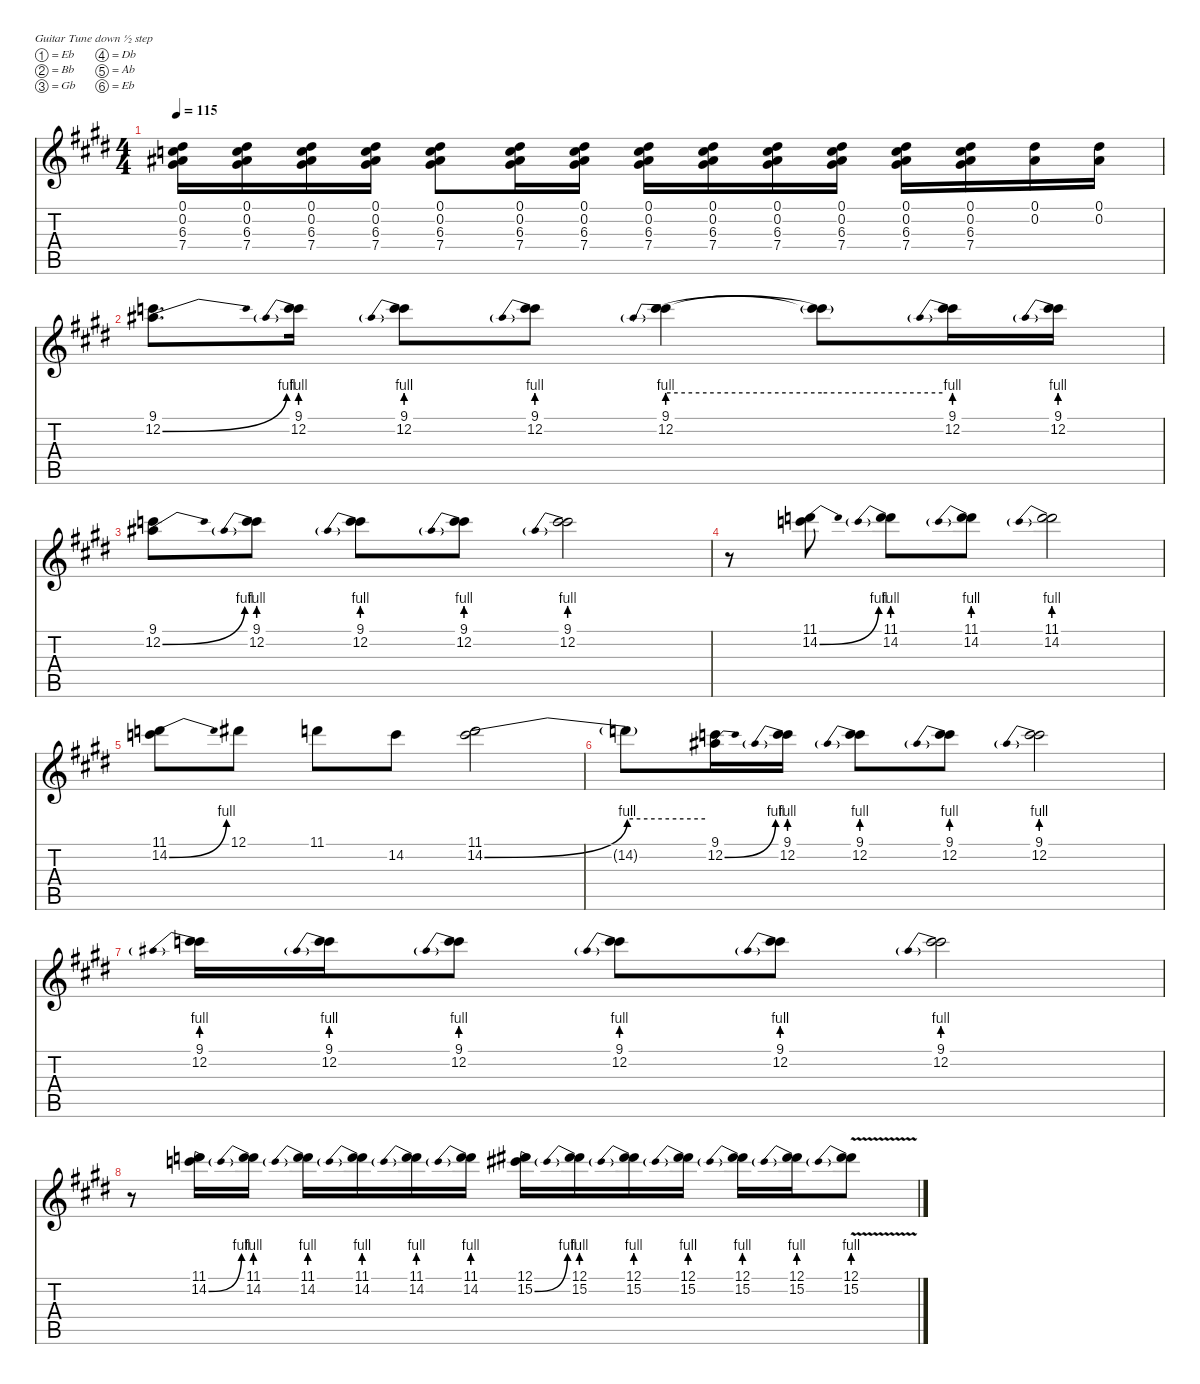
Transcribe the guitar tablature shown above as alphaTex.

\defaultSystemsLayout 4
\hideDynamics
\bracketExtendMode nobrackets
\singleTrackTrackNamePolicy hidden
\multiTrackTrackNamePolicy hidden
\otherSystemsTrackNameOrientation horizontal
\track ("Guitar 1" "od.guit.") {defaultSystemsLayout 4 instrument overdrivenguitar}
\staff {score tabs}
\tuning (Eb4 Bb3 Gb3 Db3 Ab2 Eb2)
\ts (4 4)
\tempo 115
\clef g2
\ks c#minor
(0.1{acc #} 0.2{acc #} 6.3{acc forcenatural} 7.4{acc #}).16{dy f beam Down} (0.1{acc #} 0.2{acc #} 6.3{acc forcenatural} 7.4{acc #}).16{beam Down} (0.1{acc #} 0.2{acc #} 6.3{acc forcenatural} 7.4{acc #}).16{beam Down} (0.1{acc #} 0.2{acc #} 6.3{acc forcenatural} 7.4{acc #}).16{beam Down} (0.1{acc #} 0.2{acc #} 6.3{acc forcenatural} 7.4{acc #}).8{beam Down} (0.1{acc #} 0.2{acc #} 6.3{acc forcenatural} 7.4{acc #}).16{beam Down} (0.1{acc #} 0.2{acc #} 6.3{acc forcenatural} 7.4{acc #}).16{beam Down} (0.1{acc #} 0.2{acc #} 6.3{acc forcenatural} 7.4{acc #}).16{beam Down} (0.1{acc #} 0.2{acc #} 6.3{acc forcenatural} 7.4{acc #}).16{beam Down} (0.1{acc #} 0.2{acc #} 6.3{acc forcenatural} 7.4{acc #}).16{beam Down} (0.1{acc #} 0.2{acc #} 6.3{acc forcenatural} 7.4{acc #}).16{beam Down} (0.1{acc #} 0.2{acc #} 6.3{acc forcenatural} 7.4{acc #}).16{beam Down} (0.1{acc #} 0.2{acc #} 6.3{acc forcenatural} 7.4{acc #}).16{beam Down} (0.1{acc #} 0.2{acc #}).16{beam Down} (0.1{acc #} 0.2{acc #}).16{beam Down} |
(9.1{acc forcenatural} 12.2{be (bend 0 0 30 4) acc #}).8{d instrument overdrivenguitar beam Down} (9.1{acc forcenatural} 12.2{be (prebend 0 4 60 4)}).16{beam Down} (9.1{acc forcenatural} 12.2{be (prebend 0 4 60 4)}).8{beam Down} (9.1{acc forcenatural} 12.2{be (prebend 0 4 60 4)}).8{beam Down} (9.1{acc forcenatural} 12.2{be (prebend 0 4 60 4)}).4{beam Down} (9.1{t acc forcenatural} 12.2{be (hold 0 4 60 4) t}).8{beam Down} (9.1{acc forcenatural} 12.2{be (prebend 0 4 60 4)}).16{beam Down} (9.1{acc forcenatural} 12.2{be (prebend 0 4 60 4)}).16{beam Down} |
(9.1{acc forcenatural} 12.2{be (bend 0 0 30 4) acc #}).8{beam Down} (9.1{acc forcenatural} 12.2{be (prebend 0 4 60 4)}).8{beam Down} (9.1{acc forcenatural} 12.2{be (prebend 0 4 60 4)}).8{beam Down} (9.1{acc forcenatural} 12.2{be (prebend 0 4 60 4)}).8{beam Down} (9.1{acc forcenatural} 12.2{be (prebend 0 4 60 4)}).2{beam Down} |
r.8{beam Down} (11.1{acc forcenatural} 14.2{be (bend 0 0 30 4) acc forcenatural}).8{beam Down} (11.1{acc forcenatural} 14.2{be (prebend 0 4 60 4)}).8{beam Down} (11.1{acc forcenatural} 14.2{be (prebend 0 4 60 4)}).8{beam Down} (11.1{acc forcenatural} 14.2{be (prebend 0 4 60 4)}).2{beam Down} |
(11.1{acc forcenatural} 14.2{be (bend 0 0 30 4) acc forcenatural}).8{beam Down} 12.1{acc #}.8{beam Down} 11.1{acc forcenatural}.8{beam Down} 14.2{acc forcenatural}.8{beam Down} (11.1{acc forcenatural} 14.2{be (bend 0 0 60 4) acc forcenatural}).2{beam Down} |
14.2{be (hold 0 4 60 4) t}.8{beam Down} (9.1{acc forcenatural} 12.2{be (bend 0 0 30 4) acc #}).16{beam Down} (9.1{acc forcenatural} 12.2{be (prebend 0 4 60 4)}).16{beam Down} (9.1{acc forcenatural} 12.2{be (prebend 0 4 60 4)}).8{beam Down} (9.1{acc forcenatural} 12.2{be (prebend 0 4 60 4)}).8{beam Down} (9.1{acc forcenatural} 12.2{be (prebend 0 4 60 4)}).2{beam Down} |
(9.1{acc forcenatural} 12.2{be (prebend 0 4 60 4)}).16{beam Down} (9.1{acc forcenatural} 12.2{be (prebend 0 4 60 4)}).16{beam Down} (9.1{acc forcenatural} 12.2{be (prebend 0 4 60 4)}).8{beam Down} (9.1{acc forcenatural} 12.2{be (prebend 0 4 60 4)}).8{beam Down} (9.1{acc forcenatural} 12.2{be (prebend 0 4 60 4)}).8{beam Down} (9.1{acc forcenatural} 12.2{be (prebend 0 4 60 4)}).2{beam Down} |
r.8{beam Down} (11.1{acc forcenatural} 14.2{be (bend 0 0 30 4) acc forcenatural}).16{beam Down} (11.1{acc forcenatural} 14.2{be (prebend 0 4 60 4)}).16{beam Down} (11.1{acc forcenatural} 14.2{be (prebend 0 4 60 4)}).16{beam Down} (11.1{acc forcenatural} 14.2{be (prebend 0 4 60 4)}).16{beam Down} (11.1{acc forcenatural} 14.2{be (prebend 0 4 60 4)}).16{beam Down} (11.1{acc forcenatural} 14.2{be (prebend 0 4 60 4)}).16{beam Down} (12.1{acc #} 15.2{be (bend 0 0 30 4) acc #}).16{beam Down} (12.1{acc #} 15.2{be (prebend 0 4 60 4)}).16{beam Down} (12.1{acc #} 15.2{be (prebend 0 4 60 4)}).16{beam Down} (12.1{acc #} 15.2{be (prebend 0 4 60 4)}).16{beam Down} (12.1{acc #} 15.2{be (prebend 0 4 60 4)}).16{beam Down} (12.1{acc #} 15.2{be (prebend 0 4 60 4)}).16{beam Down} (12.1{v acc #} 15.2{be (prebend 0 4 60 4)}).8{beam Down}
